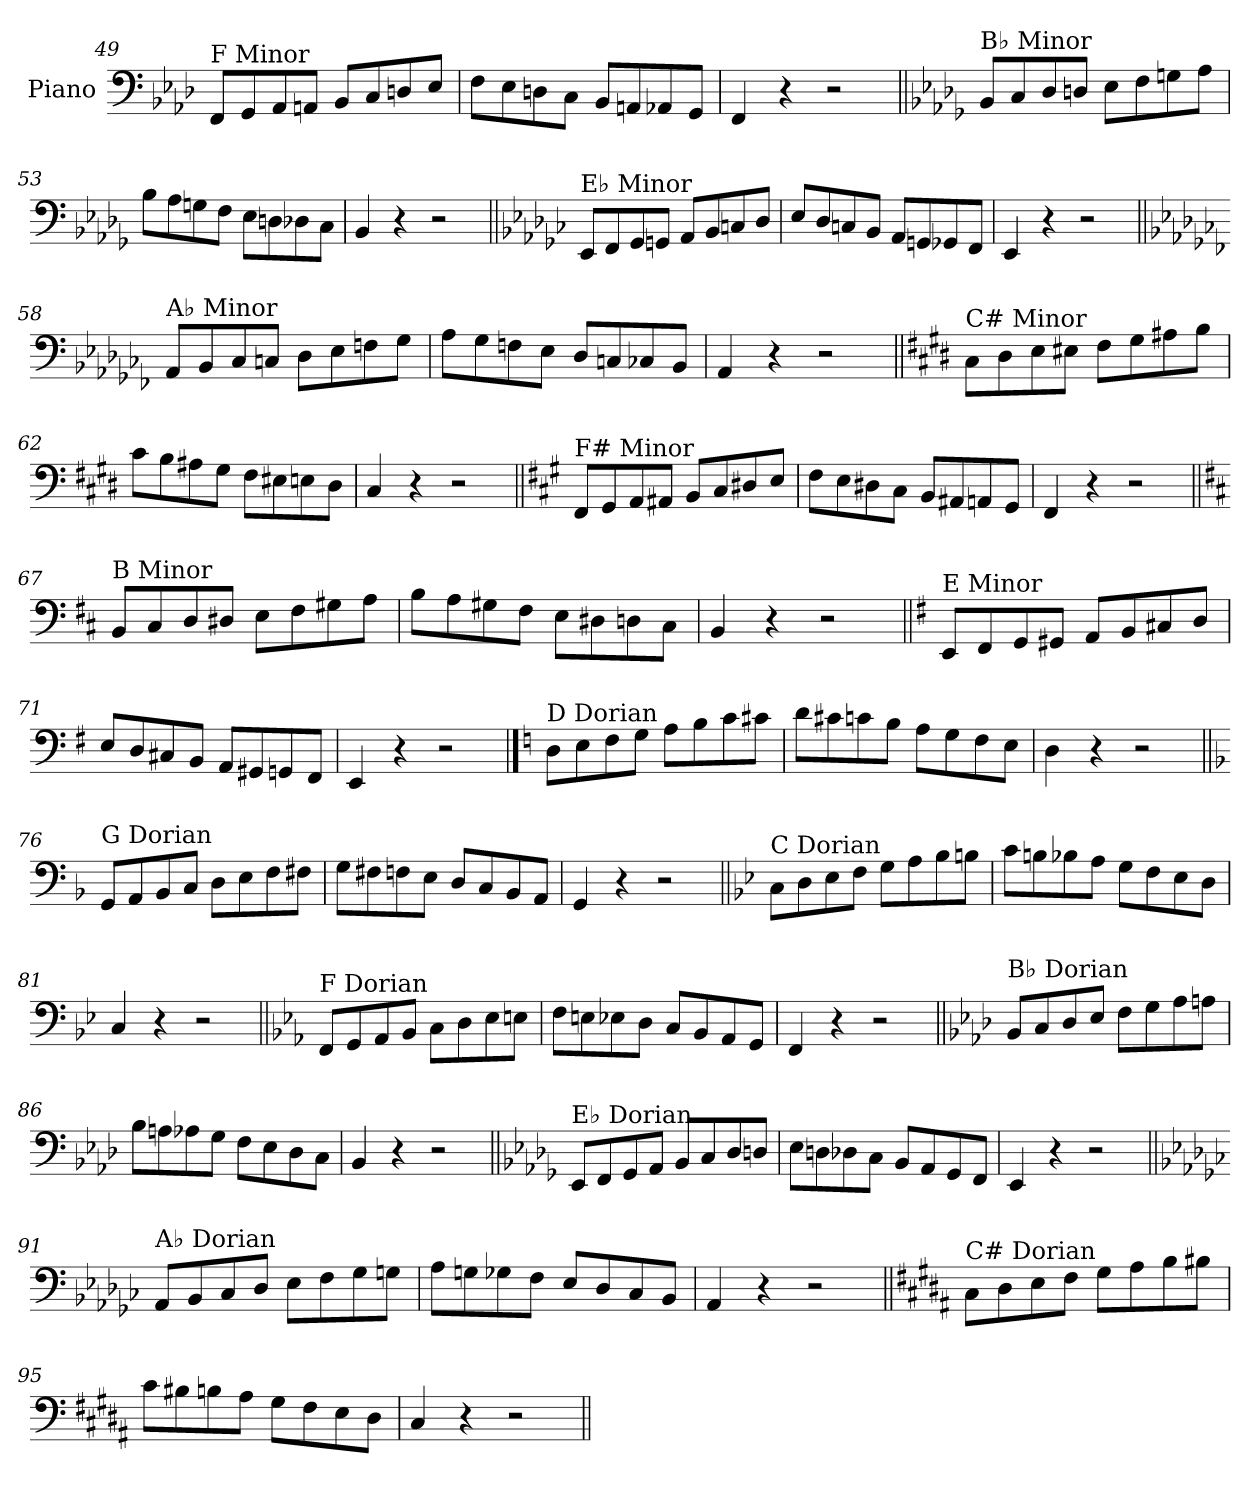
**kern
*part1
*staff1
*I"Piano
*I'Pno.
!!LO:LB:g=z
*clefF4
*k[b-e-a-d-]
=49
!LO:TX:a:t=F Minor
8FF/L
8GG/
8AA-/
8AAn/J
8BB-/L
8C/
8Dn/
8E-/J
=50
8F\L
8E-\
8Dn\
8C\J
8BB-/L
8AAn/
8AA-X/
8GG/J
=51
4FF/
4r
2r
=52||
*k[b-e-a-d-g-]
!LO:TX:a:t=B♭ Minor
8BB-/L
8C/
8D-/
8Dn/J
8E-\L
8F\
8Gn\
8A-\J
=53
8B-\L
8A-\
8Gn\
8F\J
8E-\L
8Dn\
8D-X\
8C\J
=54
4BB-/
4r
2r
!!LO:LB:g=z
=55||
*k[b-e-a-d-g-c-]
!LO:TX:a:t=E♭ Minor
8EE-/L
8FF/
8GG-/
8GGn/J
8AA-/L
8BB-/
8Cn/
8D-/J
=56
8E-/L
8D-/
8Cn/
8BB-/J
8AA-/L
8GGn/
8GG-X/
8FF/J
=57
4EE-/
4r
2r
=58||
*k[b-e-a-d-g-c-f-]
!LO:TX:a:t=A♭ Minor
8AA-/L
8BB-/
8C-/
8Cn/J
8D-\L
8E-\
8Fn\
8G-\J
=59
8A-\L
8G-\
8Fn\
8E-\J
8D-/L
8Cn/
8C-X/
8BB-/J
=60
4AA-/
4r
2r
!!LO:LB:g=z
=61||
*k[f#c#g#d#]
!LO:TX:a:t=C# Minor
8C#\L
8D#\
8E\
8E#X\J
8F#\L
8G#\
8A#X\
8B\J
=62
8c#\L
8B\
8A#X\
8G#\J
8F#\L
8E#X\
8En\
8D#\J
=63
4C#/
4r
2r
=64||
*k[f#c#g#]
!LO:TX:a:t=F# Minor
8FF#/L
8GG#/
8AA/
8AA#X/J
8BB/L
8C#/
8D#X/
8E/J
=65
8F#\L
8E\
8D#X\
8C#\J
8BB/L
8AA#X/
8AAn/
8GG#/J
=66
4FF#/
4r
2r
!!LO:LB:g=z
=67||
*k[f#c#]
!LO:TX:a:t=B Minor
8BB/L
8C#/
8D/
8D#X/J
8E\L
8F#\
8G#X\
8A\J
=68
8B\L
8A\
8G#X\
8F#\J
8E\L
8D#X\
8Dn\
8C#\J
=69
4BB/
4r
2r
=70||
*k[f#]
!LO:TX:a:t=E Minor
8EE/L
8FF#/
8GG/
8GG#X/J
8AA/L
8BB/
8C#X/
8D/J
=71
8E/L
8D/
8C#X/
8BB/J
8AA/L
8GG#X/
8GGn/
8FF#/J
=72
4EE/
4r
2r
!!LO:PB:g=z
==73
*k[]
!LO:TX:a:t=D Dorian
8D\L
8E\
8F\
8G\J
8A\L
8B\
8c\
8c#X\J
=74
8d\L
8c#X\
8cn\
8B\J
8A\L
8G\
8F\
8E\J
=75
4D\
4r
2r
=76||
*k[b-]
!LO:TX:a:t=G Dorian
8GG/L
8AA/
8BB-/
8C/J
8D\L
8E\
8F\
8F#X\J
=77
8G\L
8F#X\
8Fn\
8E\J
8D/L
8C/
8BB-/
8AA/J
=78
4GG/
4r
2r
!!LO:LB:g=z
=79||
*k[b-e-]
!LO:TX:a:t=C Dorian
8C\L
8D\
8E-\
8F\J
8G\L
8A\
8B-\
8Bn\J
=80
8c\L
8Bn\
8B-X\
8A\J
8G\L
8F\
8E-\
8D\J
=81
4C/
4r
2r
=82||
*k[b-e-a-]
!LO:TX:a:t=F Dorian
8FF/L
8GG/
8AA-/
8BB-/J
8C\L
8D\
8E-\
8En\J
=83
8F\L
8En\
8E-X\
8D\J
8C/L
8BB-/
8AA-/
8GG/J
=84
4FF/
4r
2r
!!LO:LB:g=z
=85||
*k[b-e-a-d-]
!LO:TX:a:t=B♭ Dorian
8BB-/L
8C/
8D-/
8E-/J
8F\L
8G\
8A-\
8An\J
=86
8B-\L
8An\
8A-X\
8G\J
8F\L
8E-\
8D-\
8C\J
=87
4BB-/
4r
2r
=88||
*k[b-e-a-d-g-]
!LO:TX:a:t=E♭ Dorian
8EE-/L
8FF/
8GG-/
8AA-/J
8BB-/L
8C/
8D-/
8Dn/J
=89
8E-\L
8Dn\
8D-X\
8C\J
8BB-/L
8AA-/
8GG-/
8FF/J
=90
4EE-/
4r
2r
!!LO:LB:g=z
=91||
*k[b-e-a-d-g-c-]
!LO:TX:a:t=A♭ Dorian
8AA-/L
8BB-/
8C-/
8D-/J
8E-\L
8F\
8G-\
8Gn\J
=92
8A-\L
8Gn\
8G-X\
8F\J
8E-/L
8D-/
8C-/
8BB-/J
=93
4AA-/
4r
2r
=94||
*k[f#c#g#d#a#]
!LO:TX:a:t=C# Dorian
8C#\L
8D#\
8E\
8F#\J
8G#\L
8A#\
8B\
8B#X\J
=95
8c#\L
8B#X\
8Bn\
8A#\J
8G#\L
8F#\
8E\
8D#\J
=96
4C#/
4r
2r
=||
*-
